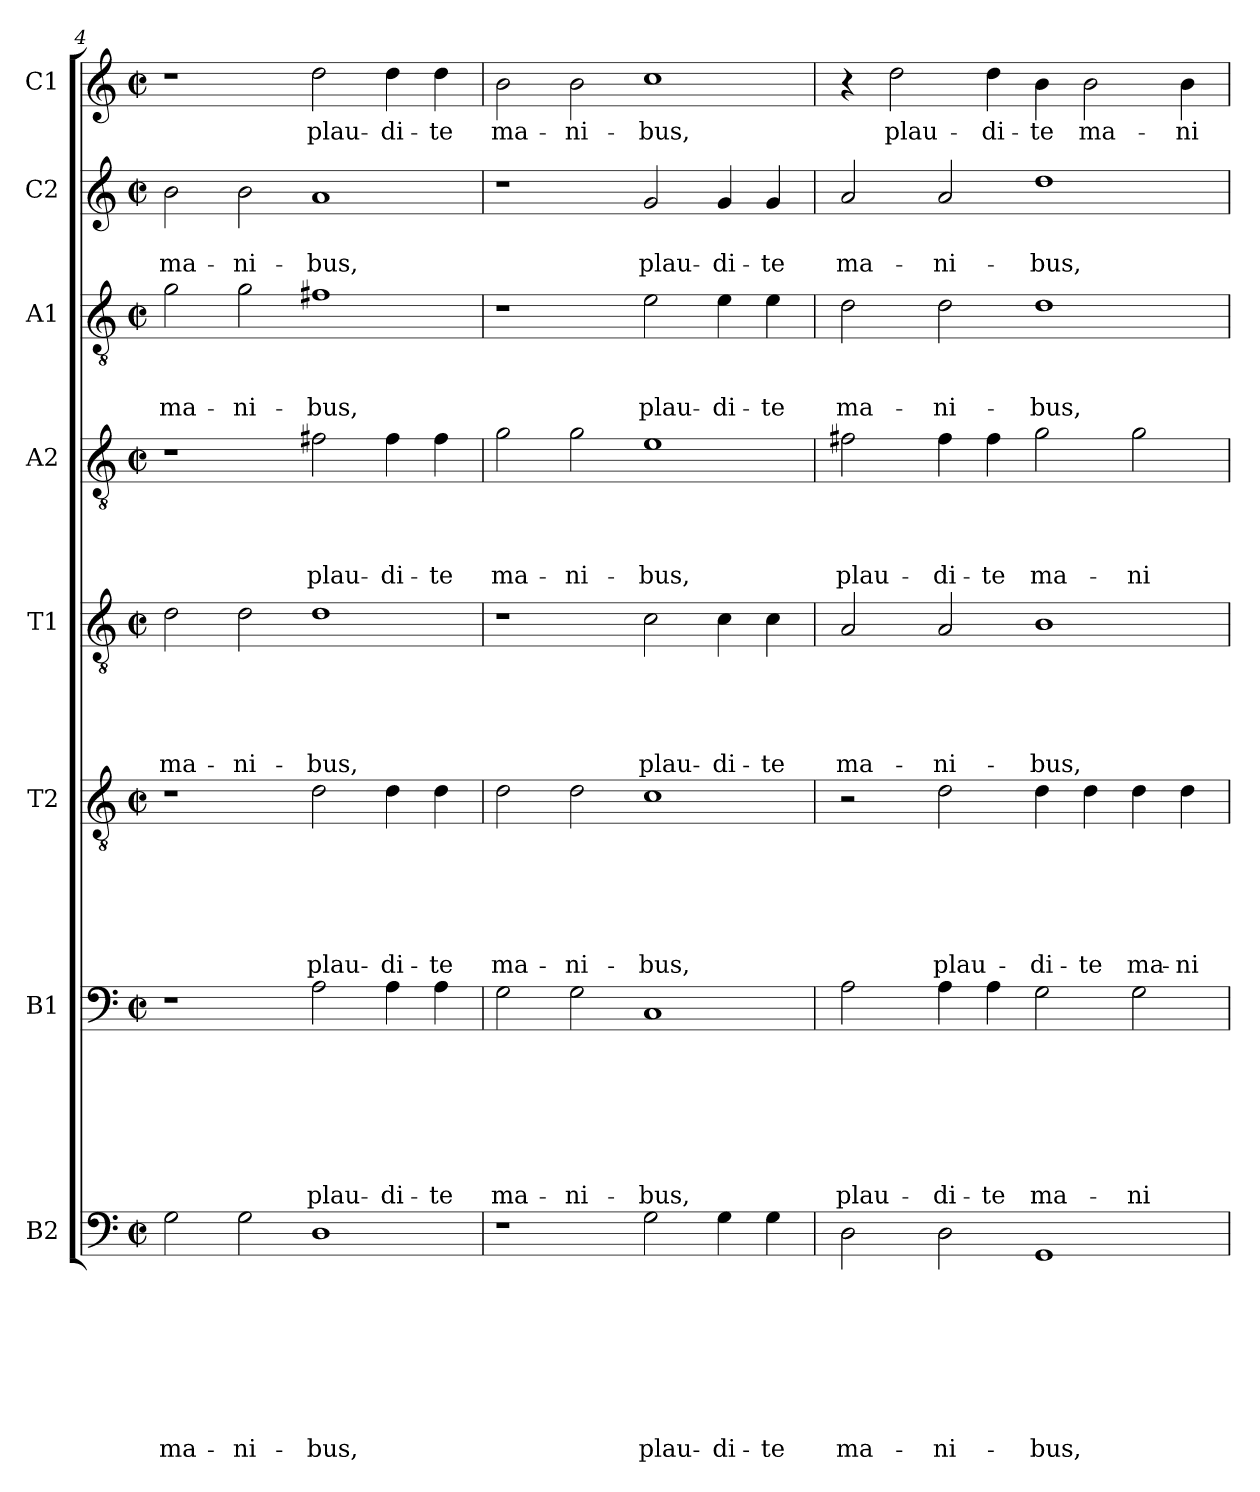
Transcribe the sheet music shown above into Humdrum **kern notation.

**kern	**text	**text	**text	**text	**text	**text	**text	**text	**kern	**text	**text	**text	**text	**text	**text	**text	**kern	**text	**text	**text	**text	**text	**text	**kern	**text	**text	**text	**text	**text	**kern	**text	**text	**text	**text	**kern	**text	**text	**text	**kern	**text	**text	**kern	**text
*part8	*part8	*part8	*part8	*part8	*part8	*part8	*part8	*part8	*part7	*part7	*part7	*part7	*part7	*part7	*part7	*part7	*part6	*part6	*part6	*part6	*part6	*part6	*part6	*part5	*part5	*part5	*part5	*part5	*part5	*part4	*part4	*part4	*part4	*part4	*part3	*part3	*part3	*part3	*part2	*part2	*part2	*part1	*part1
*staff8	*staff8	*staff8	*staff8	*staff8	*staff8	*staff8	*staff8	*staff8	*staff7	*staff7	*staff7	*staff7	*staff7	*staff7	*staff7	*staff7	*staff6	*staff6	*staff6	*staff6	*staff6	*staff6	*staff6	*staff5	*staff5	*staff5	*staff5	*staff5	*staff5	*staff4	*staff4	*staff4	*staff4	*staff4	*staff3	*staff3	*staff3	*staff3	*staff2	*staff2	*staff2	*staff1	*staff1
*I"B2	*	*	*	*	*	*	*	*	*I"B1	*	*	*	*	*	*	*	*I"T2	*	*	*	*	*	*	*I"T1	*	*	*	*	*	*I"A2	*	*	*	*	*I"A1	*	*	*	*I"C2	*	*	*I"C1	*
*clefF4	*	*	*	*	*	*	*	*	*clefF4	*	*	*	*	*	*	*	*clefGv2	*	*	*	*	*	*	*clefGv2	*	*	*	*	*	*clefGv2	*	*	*	*	*clefGv2	*	*	*	*clefG2	*	*	*clefG2	*
*k[]	*	*	*	*	*	*	*	*	*k[]	*	*	*	*	*	*	*	*k[]	*	*	*	*	*	*	*k[]	*	*	*	*	*	*k[]	*	*	*	*	*k[]	*	*	*	*k[]	*	*	*k[]	*
*C:	*	*	*	*	*	*	*	*	*C:	*	*	*	*	*	*	*	*C:	*	*	*	*	*	*	*C:	*	*	*	*	*	*C:	*	*	*	*	*C:	*	*	*	*C:	*	*	*C:	*
*M2/2	*	*	*	*	*	*	*	*	*M2/2	*	*	*	*	*	*	*	*M2/2	*	*	*	*	*	*	*M2/2	*	*	*	*	*	*M2/2	*	*	*	*	*M2/2	*	*	*	*M2/2	*	*	*M2/2	*
*met(c|)	*	*	*	*	*	*	*	*	*met(c|)	*	*	*	*	*	*	*	*met(c|)	*	*	*	*	*	*	*met(c|)	*	*	*	*	*	*met(c|)	*	*	*	*	*met(c|)	*	*	*	*met(c|)	*	*	*met(c|)	*
=4	=4	=4	=4	=4	=4	=4	=4	=4	=4	=4	=4	=4	=4	=4	=4	=4	=4	=4	=4	=4	=4	=4	=4	=4	=4	=4	=4	=4	=4	=4	=4	=4	=4	=4	=4	=4	=4	=4	=4	=4	=4	=4	=4
!	!	!	!	!	!	!	!	!LO:LY:b	!	!	!	!	!	!	!	!	!	!	!	!	!	!	!	!	!	!	!	!	!LO:LY:b	!	!	!	!	!	!	!	!	!LO:LY:b	!	!	!LO:LY:b	!	!
2G\	.	.	.	.	.	.	.	ma-	1r	.	.	.	.	.	.	.	1r	.	.	.	.	.	.	2d\	.	.	.	.	ma-	1r	.	.	.	.	2g\	.	.	ma-	2b\	.	ma-	1r	.
!	!	!	!	!	!	!	!	!LO:LY:b	!	!	!	!	!	!	!	!	!	!	!	!	!	!	!	!	!	!	!	!	!LO:LY:b	!	!	!	!	!	!	!	!	!LO:LY:b	!	!	!LO:LY:b	!	!
2G\	.	.	.	.	.	.	.	-ni-	.	.	.	.	.	.	.	.	.	.	.	.	.	.	.	2d\	.	.	.	.	-ni-	.	.	.	.	.	2g\	.	.	-ni-	2b\	.	-ni-	.	.
!	!	!	!	!	!	!	!	!LO:LY:b	!	!	!	!	!	!	!	!LO:LY:b	!	!	!	!	!	!	!LO:LY:b	!	!	!	!	!	!LO:LY:b	!	!	!	!	!LO:LY:b	!	!	!	!LO:LY:b	!	!	!LO:LY:b	!	!LO:LY:b
1D	.	.	.	.	.	.	.	-bus,	2A\	.	.	.	.	.	.	plau-	2d\	.	.	.	.	.	plau-	1d	.	.	.	.	-bus,	2f#X\	.	.	.	plau-	1f#X	.	.	-bus,	1a	.	-bus,	2dd\	plau-
!	!	!	!	!	!	!	!	!	!	!	!	!	!	!	!	!LO:LY:b	!	!	!	!	!	!	!LO:LY:b	!	!	!	!	!	!	!	!	!	!	!LO:LY:b	!	!	!	!	!	!	!	!	!LO:LY:b
.	.	.	.	.	.	.	.	.	4A\	.	.	.	.	.	.	-di-	4d\	.	.	.	.	.	-di-	.	.	.	.	.	.	4f#\	.	.	.	-di-	.	.	.	.	.	.	.	4dd\	-di-
!	!	!	!	!	!	!	!	!	!	!	!	!	!	!	!	!LO:LY:b	!	!	!	!	!	!	!LO:LY:b	!	!	!	!	!	!	!	!	!	!	!LO:LY:b	!	!	!	!	!	!	!	!	!LO:LY:b
.	.	.	.	.	.	.	.	.	4A\	.	.	.	.	.	.	-te	4d\	.	.	.	.	.	-te	.	.	.	.	.	.	4f#\	.	.	.	-te	.	.	.	.	.	.	.	4dd\	-te
=5	=5	=5	=5	=5	=5	=5	=5	=5	=5	=5	=5	=5	=5	=5	=5	=5	=5	=5	=5	=5	=5	=5	=5	=5	=5	=5	=5	=5	=5	=5	=5	=5	=5	=5	=5	=5	=5	=5	=5	=5	=5	=5	=5
!	!	!	!	!	!	!	!	!	!	!	!	!	!	!	!	!LO:LY:b	!	!	!	!	!	!	!LO:LY:b	!	!	!	!	!	!	!	!	!	!	!LO:LY:b	!	!	!	!	!	!	!	!	!LO:LY:b
1r	.	.	.	.	.	.	.	.	2G\	.	.	.	.	.	.	ma-	2d\	.	.	.	.	.	ma-	1r	.	.	.	.	.	2g\	.	.	.	ma-	1r	.	.	.	1r	.	.	2b\	ma-
!	!	!	!	!	!	!	!	!	!	!	!	!	!	!	!	!LO:LY:b	!	!	!	!	!	!	!LO:LY:b	!	!	!	!	!	!	!	!	!	!	!LO:LY:b	!	!	!	!	!	!	!	!	!LO:LY:b
.	.	.	.	.	.	.	.	.	2G\	.	.	.	.	.	.	-ni-	2d\	.	.	.	.	.	-ni-	.	.	.	.	.	.	2g\	.	.	.	-ni-	.	.	.	.	.	.	.	2b\	-ni-
!	!	!	!	!	!	!	!	!LO:LY:b	!	!	!	!	!	!	!	!LO:LY:b	!	!	!	!	!	!	!LO:LY:b	!	!	!	!	!	!LO:LY:b	!	!	!	!	!LO:LY:b	!	!	!	!LO:LY:b	!	!	!LO:LY:b	!	!LO:LY:b
2G\	.	.	.	.	.	.	.	plau-	1C	.	.	.	.	.	.	-bus,	1c	.	.	.	.	.	-bus,	2c\	.	.	.	.	plau-	1e	.	.	.	-bus,	2e\	.	.	plau-	2g/	.	plau-	1cc	-bus,
!	!	!	!	!	!	!	!	!LO:LY:b	!	!	!	!	!	!	!	!	!	!	!	!	!	!	!	!	!	!	!	!	!LO:LY:b	!	!	!	!	!	!	!	!	!LO:LY:b	!	!	!LO:LY:b	!	!
4G\	.	.	.	.	.	.	.	-di-	.	.	.	.	.	.	.	.	.	.	.	.	.	.	.	4c\	.	.	.	.	-di-	.	.	.	.	.	4e\	.	.	-di-	4g/	.	-di-	.	.
!	!	!	!	!	!	!	!	!LO:LY:b	!	!	!	!	!	!	!	!	!	!	!	!	!	!	!	!	!	!	!	!	!LO:LY:b	!	!	!	!	!	!	!	!	!LO:LY:b	!	!	!LO:LY:b	!	!
4G\	.	.	.	.	.	.	.	-te	.	.	.	.	.	.	.	.	.	.	.	.	.	.	.	4c\	.	.	.	.	-te	.	.	.	.	.	4e\	.	.	-te	4g/	.	-te	.	.
!!LO:LB:g=z
=6	=6	=6	=6	=6	=6	=6	=6	=6	=6	=6	=6	=6	=6	=6	=6	=6	=6	=6	=6	=6	=6	=6	=6	=6	=6	=6	=6	=6	=6	=6	=6	=6	=6	=6	=6	=6	=6	=6	=6	=6	=6	=6	=6
!	!	!	!	!	!	!	!	!LO:LY:b	!	!	!	!	!	!	!	!LO:LY:b	!	!	!	!	!	!	!	!	!	!	!	!	!LO:LY:b	!	!	!	!	!LO:LY:b	!	!	!	!LO:LY:b	!	!	!LO:LY:b	!	!
2D\	.	.	.	.	.	.	.	ma-	2A\	.	.	.	.	.	.	plau-	2r	.	.	.	.	.	.	2A/	.	.	.	.	ma-	2f#X\	.	.	.	plau-	2d\	.	.	ma-	2a/	.	ma-	4r	.
!	!	!	!	!	!	!	!	!	!	!	!	!	!	!	!	!	!	!	!	!	!	!	!	!	!	!	!	!	!	!	!	!	!	!	!	!	!	!	!	!	!	!	!LO:LY:b
.	.	.	.	.	.	.	.	.	.	.	.	.	.	.	.	.	.	.	.	.	.	.	.	.	.	.	.	.	.	.	.	.	.	.	.	.	.	.	.	.	.	2dd\	plau-
!	!	!	!	!	!	!	!	!LO:LY:b	!	!	!	!	!	!	!	!LO:LY:b	!	!	!	!	!	!	!LO:LY:b	!	!	!	!	!	!LO:LY:b	!	!	!	!	!LO:LY:b	!	!	!	!LO:LY:b	!	!	!LO:LY:b	!	!
2D\	.	.	.	.	.	.	.	-ni-	4A\	.	.	.	.	.	.	-di-	2d\	.	.	.	.	.	plau-	2A/	.	.	.	.	-ni-	4f#\	.	.	.	-di-	2d\	.	.	-ni-	2a/	.	-ni-	.	.
!	!	!	!	!	!	!	!	!	!	!	!	!	!	!	!	!LO:LY:b	!	!	!	!	!	!	!	!	!	!	!	!	!	!	!	!	!	!LO:LY:b	!	!	!	!	!	!	!	!	!LO:LY:b
.	.	.	.	.	.	.	.	.	4A\	.	.	.	.	.	.	-te	.	.	.	.	.	.	.	.	.	.	.	.	.	4f#\	.	.	.	-te	.	.	.	.	.	.	.	4dd\	-di-
!	!	!	!	!	!	!	!	!LO:LY:b	!	!	!	!	!	!	!	!LO:LY:b	!	!	!	!	!	!	!LO:LY:b	!	!	!	!	!	!LO:LY:b	!	!	!	!	!LO:LY:b	!	!	!	!LO:LY:b	!	!	!LO:LY:b	!	!LO:LY:b
1GG	.	.	.	.	.	.	.	-bus,	2G\	.	.	.	.	.	.	ma-	4d\	.	.	.	.	.	-di-	1B	.	.	.	.	-bus,	2g\	.	.	.	ma-	1d	.	.	-bus,	1dd	.	-bus,	4b\	-te
!	!	!	!	!	!	!	!	!	!	!	!	!	!	!	!	!	!	!	!	!	!	!	!LO:LY:b	!	!	!	!	!	!	!	!	!	!	!	!	!	!	!	!	!	!	!	!LO:LY:b
.	.	.	.	.	.	.	.	.	.	.	.	.	.	.	.	.	4d\	.	.	.	.	.	-te	.	.	.	.	.	.	.	.	.	.	.	.	.	.	.	.	.	.	2b\	ma-
!	!	!	!	!	!	!	!	!	!	!	!	!	!	!	!	!LO:LY:b	!	!	!	!	!	!	!LO:LY:b	!	!	!	!	!	!	!	!	!	!	!LO:LY:b	!	!	!	!	!	!	!	!	!
.	.	.	.	.	.	.	.	.	2G\	.	.	.	.	.	.	-ni-	4d\	.	.	.	.	.	ma-	.	.	.	.	.	.	2g\	.	.	.	-ni-	.	.	.	.	.	.	.	.	.
!	!	!	!	!	!	!	!	!	!	!	!	!	!	!	!	!	!	!	!	!	!	!	!LO:LY:b	!	!	!	!	!	!	!	!	!	!	!	!	!	!	!	!	!	!	!	!LO:LY:b
.	.	.	.	.	.	.	.	.	.	.	.	.	.	.	.	.	4d\	.	.	.	.	.	-ni-	.	.	.	.	.	.	.	.	.	.	.	.	.	.	.	.	.	.	4b\	-ni-
=	=	=	=	=	=	=	=	=	=	=	=	=	=	=	=	=	=	=	=	=	=	=	=	=	=	=	=	=	=	=	=	=	=	=	=	=	=	=	=	=	=	=	=
*-	*-	*-	*-	*-	*-	*-	*-	*-	*-	*-	*-	*-	*-	*-	*-	*-	*-	*-	*-	*-	*-	*-	*-	*-	*-	*-	*-	*-	*-	*-	*-	*-	*-	*-	*-	*-	*-	*-	*-	*-	*-	*-	*-
